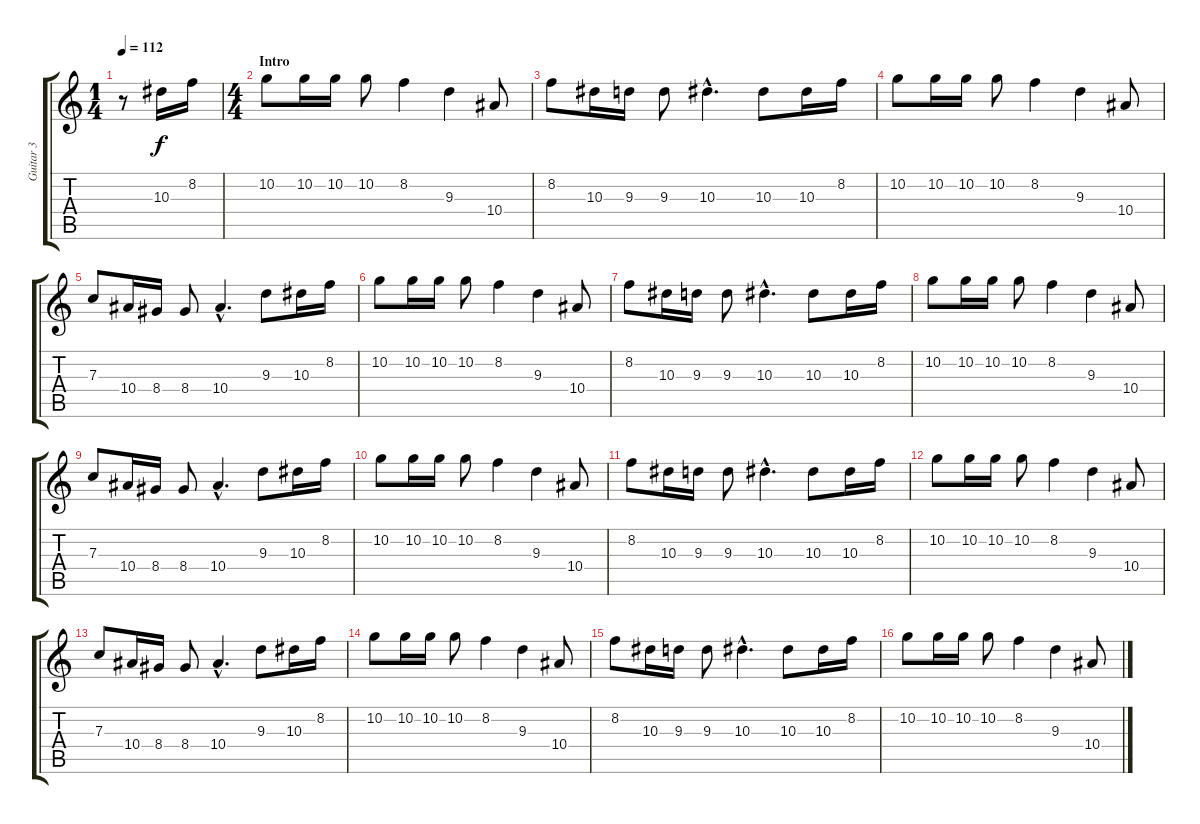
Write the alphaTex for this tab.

\track ("Guitar 3" "Guitar 3") {instrument distortionguitar}
\staff {score tabs}
\tuning (D4 A3 F3 C3 G2 D2) {hide}
\ts (1 4)
\tempo 112
\clef g2
\ks c
r.8{dy f instrument distortionguitar} 10.3.16 8.2.16 |
\ts (4 4)
\section ("" "Intro")
10.2.8 10.2.16 10.2.16 10.2.8 8.2.4 9.3.4 10.4.8 |
8.2.8 10.3.16 9.3.16 9.3.8 10.3{hac}.4{d} 10.3.8 10.3.16 8.2.16 |
10.2.8 10.2.16 10.2.16 10.2.8 8.2.4 9.3.4 10.4.8 |
7.3.8 10.4.16 8.4.16 8.4.8 10.4{hac}.4{d} 9.3.8 10.3.16 8.2.16 |
10.2.8 10.2.16 10.2.16 10.2.8 8.2.4 9.3.4 10.4.8 |
8.2.8 10.3.16 9.3.16 9.3.8 10.3{hac}.4{d} 10.3.8 10.3.16 8.2.16 |
10.2.8 10.2.16 10.2.16 10.2.8 8.2.4 9.3.4 10.4.8 |
7.3.8 10.4.16 8.4.16 8.4.8 10.4{hac}.4{d} 9.3.8 10.3.16 8.2.16 |
10.2.8 10.2.16 10.2.16 10.2.8 8.2.4 9.3.4 10.4.8 |
8.2.8 10.3.16 9.3.16 9.3.8 10.3{hac}.4{d} 10.3.8 10.3.16 8.2.16 |
10.2.8 10.2.16 10.2.16 10.2.8 8.2.4 9.3.4 10.4.8 |
7.3.8 10.4.16 8.4.16 8.4.8 10.4{hac}.4{d} 9.3.8 10.3.16 8.2.16 |
10.2.8 10.2.16 10.2.16 10.2.8 8.2.4 9.3.4 10.4.8 |
8.2.8 10.3.16 9.3.16 9.3.8 10.3{hac}.4{d} 10.3.8 10.3.16 8.2.16 |
10.2.8 10.2.16 10.2.16 10.2.8 8.2.4 9.3.4 10.4.8
